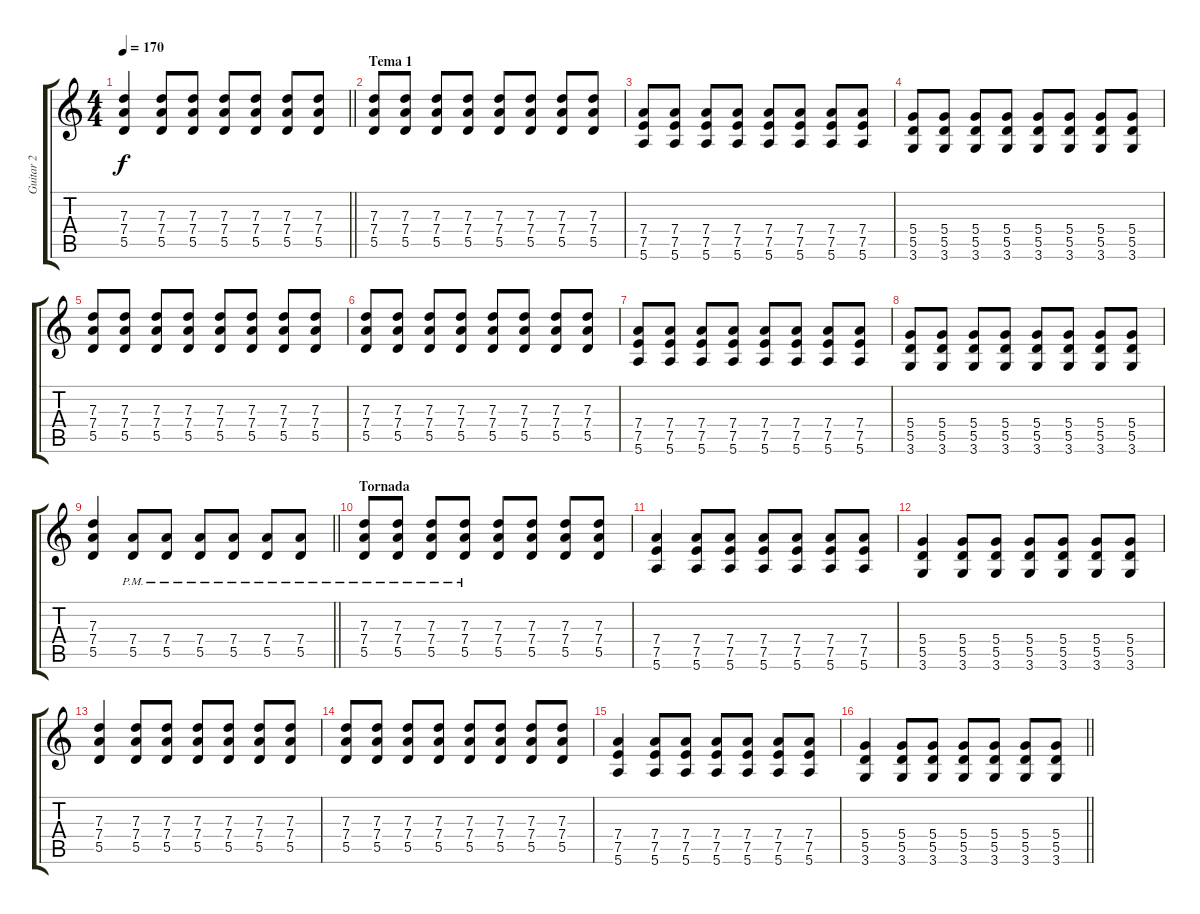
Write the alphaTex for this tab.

\track ("Guitar 2" "Guitar 2") {instrument overdrivenguitar}
\staff {score tabs}
\tuning (E4 B3 G3 D3 A2 E2) {hide}
\ts (4 4)
\tempo 170
\clef g2
\barLineRight lightlight
\ks c
(7.3{t} 7.4{t} 5.5{t}).4{dy f} (7.3 7.4 5.5).8 (7.3 7.4 5.5).8 (7.3 7.4 5.5).8 (7.3 7.4 5.5).8 (7.3 7.4 5.5).8 (7.3 7.4 5.5).8 |
\section ("" "Tema 1")
(7.3 7.4 5.5).8 (7.3 7.4 5.5).8 (7.3 7.4 5.5).8 (7.3 7.4 5.5).8 (7.3 7.4 5.5).8 (7.3 7.4 5.5).8 (7.3 7.4 5.5).8 (7.3 7.4 5.5).8 |
(7.4 7.5 5.6).8 (7.4 7.5 5.6).8 (7.4 7.5 5.6).8 (7.4 7.5 5.6).8 (7.4 7.5 5.6).8 (7.4 7.5 5.6).8 (7.4 7.5 5.6).8 (7.4 7.5 5.6).8 |
(5.4 5.5 3.6).8 (5.4 5.5 3.6).8 (5.4 5.5 3.6).8 (5.4 5.5 3.6).8 (5.4 5.5 3.6).8 (5.4 5.5 3.6).8 (5.4 5.5 3.6).8 (5.4 5.5 3.6).8 |
(7.3 7.4 5.5).8 (7.3 7.4 5.5).8 (7.3 7.4 5.5).8 (7.3 7.4 5.5).8 (7.3 7.4 5.5).8 (7.3 7.4 5.5).8 (7.3 7.4 5.5).8 (7.3 7.4 5.5).8 |
(7.3 7.4 5.5).8 (7.3 7.4 5.5).8 (7.3 7.4 5.5).8 (7.3 7.4 5.5).8 (7.3 7.4 5.5).8 (7.3 7.4 5.5).8 (7.3 7.4 5.5).8 (7.3 7.4 5.5).8 |
(7.4 7.5 5.6).8 (7.4 7.5 5.6).8 (7.4 7.5 5.6).8 (7.4 7.5 5.6).8 (7.4 7.5 5.6).8 (7.4 7.5 5.6).8 (7.4 7.5 5.6).8 (7.4 7.5 5.6).8 |
(5.4 5.5 3.6).8 (5.4 5.5 3.6).8 (5.4 5.5 3.6).8 (5.4 5.5 3.6).8 (5.4 5.5 3.6).8 (5.4 5.5 3.6).8 (5.4 5.5 3.6).8 (5.4 5.5 3.6).8 |
\barLineRight lightlight
(7.3 7.4 5.5).4 (7.4{pm} 5.5{pm}).8 (7.4{pm} 5.5{pm}).8 (7.4{pm} 5.5{pm}).8 (7.4{pm} 5.5{pm}).8 (7.4{pm} 5.5{pm}).8 (7.4{pm} 5.5{pm}).8 |
\section ("" "Tornada")
(7.3{pm} 7.4{pm} 5.5{pm}).8 (7.3{pm} 7.4{pm} 5.5{pm}).8 (7.3{pm} 7.4{pm} 5.5{pm}).8 (7.3{pm} 7.4{pm} 5.5{pm}).8 (7.3 7.4 5.5).8 (7.3 7.4 5.5).8 (7.3 7.4 5.5).8 (7.3 7.4 5.5).8 |
(7.4 7.5 5.6).4 (7.4 7.5 5.6).8 (7.4 7.5 5.6).8 (7.4 7.5 5.6).8 (7.4 7.5 5.6).8 (7.4 7.5 5.6).8 (7.4 7.5 5.6).8 |
(5.4 5.5 3.6).4 (5.4 5.5 3.6).8 (5.4 5.5 3.6).8 (5.4 5.5 3.6).8 (5.4 5.5 3.6).8 (5.4 5.5 3.6).8 (5.4 5.5 3.6).8 |
(7.3 7.4 5.5).4 (7.3 7.4 5.5).8 (7.3 7.4 5.5).8 (7.3 7.4 5.5).8 (7.3 7.4 5.5).8 (7.3 7.4 5.5).8 (7.3 7.4 5.5).8 |
(7.3 7.4 5.5).8 (7.3 7.4 5.5).8 (7.3 7.4 5.5).8 (7.3 7.4 5.5).8 (7.3 7.4 5.5).8 (7.3 7.4 5.5).8 (7.3 7.4 5.5).8 (7.3 7.4 5.5).8 |
(7.4 7.5 5.6).4 (7.4 7.5 5.6).8 (7.4 7.5 5.6).8 (7.4 7.5 5.6).8 (7.4 7.5 5.6).8 (7.4 7.5 5.6).8 (7.4 7.5 5.6).8 |
\barLineRight lightlight
(5.4 5.5 3.6).4 (5.4 5.5 3.6).8 (5.4 5.5 3.6).8 (5.4 5.5 3.6).8 (5.4 5.5 3.6).8 (5.4 5.5 3.6).8 (5.4 5.5 3.6).8
